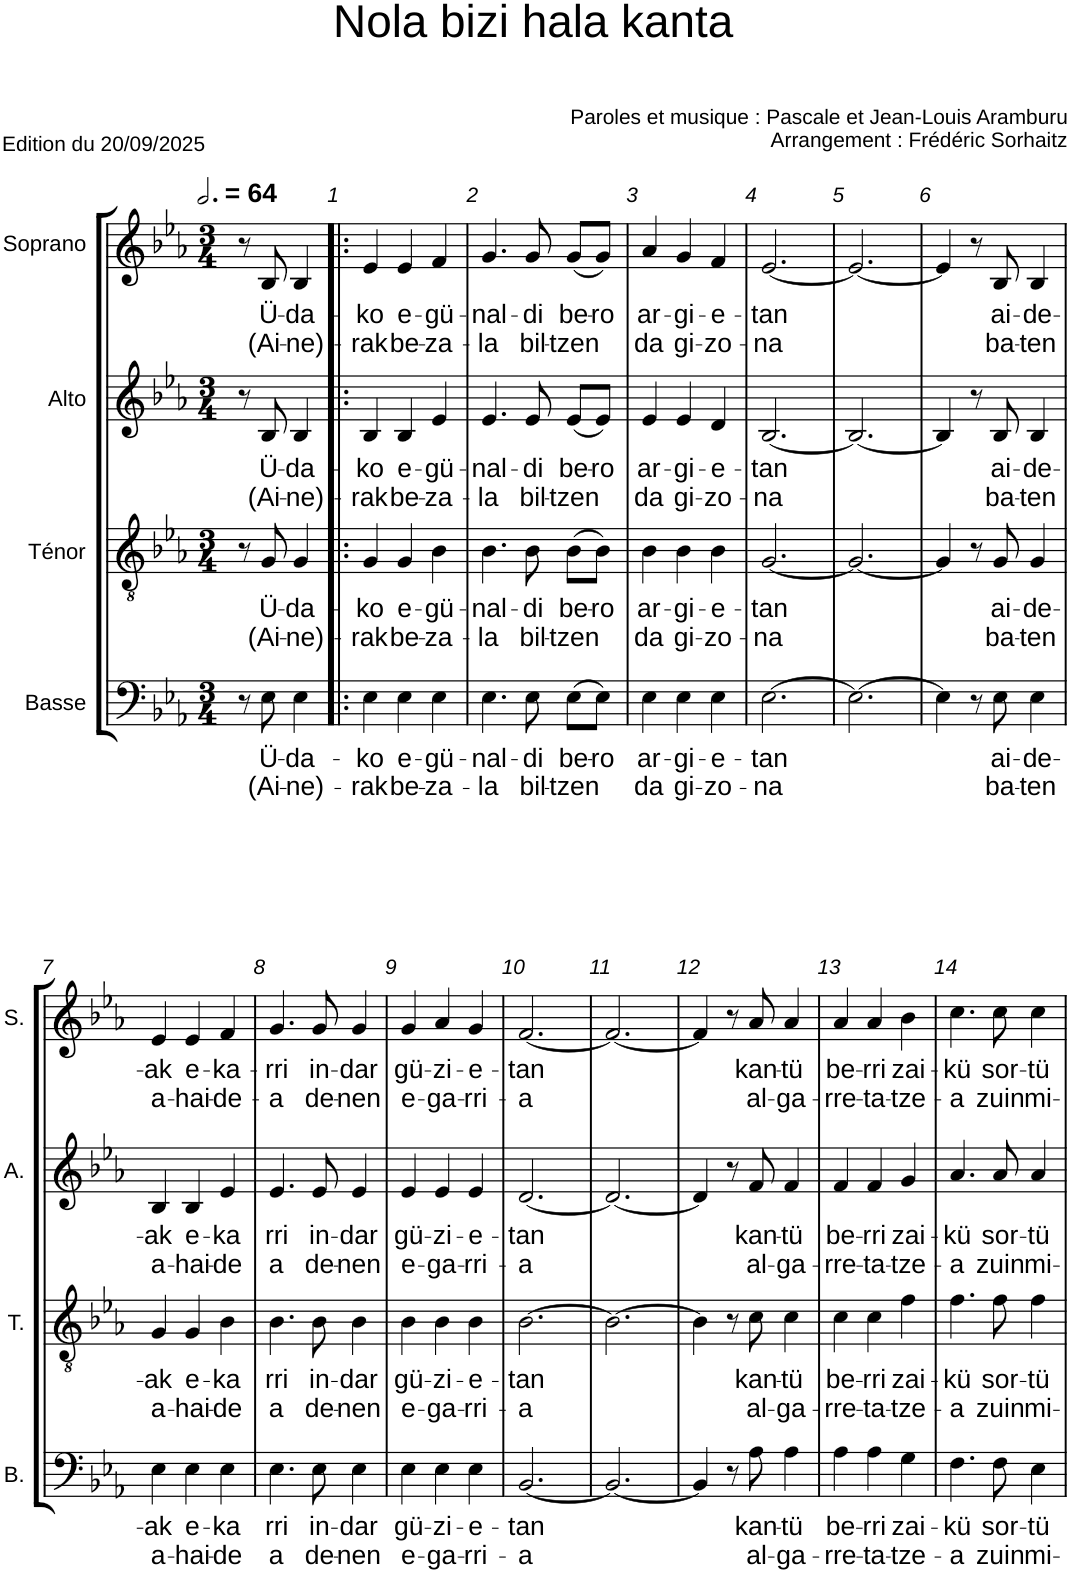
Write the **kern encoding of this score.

**kern	**text	**text	**kern	**text	**text	**kern	**text	**text	**kern	**text	**text
*part4	*part4	*part4	*part3	*part3	*part3	*part2	*part2	*part2	*part1	*part1	*part1
*staff4	*staff4	*staff4	*staff3	*staff3	*staff3	*staff2	*staff2	*staff2	*staff1	*staff1	*staff1
*I"Basse	*	*	*I"Ténor	*	*	*I"Alto	*	*	*I"Soprano	*	*
*I'B.	*	*	*I'T.	*	*	*I'A.	*	*	*I'S.	*	*
*clefF4	*	*	*clefGv2	*	*	*clefG2	*	*	*clefG2	*	*
*k[b-e-a-]	*	*	*k[b-e-a-]	*	*	*k[b-e-a-]	*	*	*k[b-e-a-]	*	*
*M3/4	*	*	*M3/4	*	*	*M3/4	*	*	*M3/4	*	*
*MM192	*	*	*MM192	*	*	*MM192	*	*	*MM192	*	*
=	=	=	=	=	=	=	=	=	=	=	=
8r	.	.	8r	.	.	8r	.	.	8r	.	.
!	!LO:LY:b	!LO:LY:b	!	!LO:LY:b	!LO:LY:b	!	!LO:LY:b	!LO:LY:b	!	!LO:LY:b	!LO:LY:b
8E-\	Ü-	(Ai-	8G/	Ü-	(Ai-	8B-/	Ü-	(Ai-	8B-/	Ü-	(Ai-
!	!LO:LY:b	!LO:LY:b	!	!LO:LY:b	!LO:LY:b	!	!LO:LY:b	!LO:LY:b	!	!LO:LY:b	!LO:LY:b
4E-\	-da-	-ne)-	4G/	-da-	-ne)-	4B-/	-da-	-ne)-	4B-/	-da-	-ne)-
=1!|:	=1!|:	=1!|:	=1!|:	=1!|:	=1!|:	=1!|:	=1!|:	=1!|:	=1!|:	=1!|:	=1!|:
!	!LO:LY:b	!LO:LY:b	!	!LO:LY:b	!LO:LY:b	!	!LO:LY:b	!LO:LY:b	!	!LO:LY:b	!LO:LY:b
4E-\	-ko	-rak	4G/	-ko	-rak	4B-/	-ko	-rak	4e-/	-ko	-rak
!	!LO:LY:b	!LO:LY:b	!	!LO:LY:b	!LO:LY:b	!	!LO:LY:b	!LO:LY:b	!	!LO:LY:b	!LO:LY:b
4E-\	e-	be-	4G/	e-	be-	4B-/	e-	be-	4e-/	e-	be-
!	!LO:LY:b	!LO:LY:b	!	!LO:LY:b	!LO:LY:b	!	!LO:LY:b	!LO:LY:b	!	!LO:LY:b	!LO:LY:b
4E-\	-gü-	-za-	4B-\	-gü-	-za-	4e-/	-gü-	-za-	4f/	-gü-	-za-
=2	=2	=2	=2	=2	=2	=2	=2	=2	=2	=2	=2
!	!LO:LY:b	!LO:LY:b	!	!LO:LY:b	!LO:LY:b	!	!LO:LY:b	!LO:LY:b	!	!LO:LY:b	!LO:LY:b
4.E-\	-nal-	-la	4.B-\	-nal-	-la	4.e-/	-nal-	-la	4.g/	-nal-	-la
!	!LO:LY:b	!LO:LY:b	!	!LO:LY:b	!LO:LY:b	!	!LO:LY:b	!LO:LY:b	!	!LO:LY:b	!LO:LY:b
8E-\	-di	bil-	8B-\	-di	bil-	8e-/	-di	bil-	8g/	-di	bil-
!	!LO:LY:b	!LO:LY:b	!	!LO:LY:b	!LO:LY:b	!	!LO:LY:b	!LO:LY:b	!	!LO:LY:b	!LO:LY:b
(8E-\L	be-	-tzen	(8B-\L	be-	-tzen	(8e-/L	be-	-tzen	(8g/L	be-	-tzen
!	!LO:LY:b	!	!	!LO:LY:b	!	!	!LO:LY:b	!	!	!LO:LY:b	!
8E-\J)	-ro	.	8B-\J)	-ro	.	8e-/J)	-ro	.	8g/J)	-ro	.
=3	=3	=3	=3	=3	=3	=3	=3	=3	=3	=3	=3
!	!LO:LY:b	!LO:LY:b	!	!LO:LY:b	!LO:LY:b	!	!LO:LY:b	!LO:LY:b	!	!LO:LY:b	!LO:LY:b
4E-\	ar-	da	4B-\	ar-	da	4e-/	ar-	da	4a-/	ar-	da
!	!LO:LY:b	!LO:LY:b	!	!LO:LY:b	!LO:LY:b	!	!LO:LY:b	!LO:LY:b	!	!LO:LY:b	!LO:LY:b
4E-\	-gi-	gi-	4B-\	-gi-	gi-	4e-/	-gi-	gi-	4g/	-gi-	gi-
!	!LO:LY:b	!LO:LY:b	!	!LO:LY:b	!LO:LY:b	!	!LO:LY:b	!LO:LY:b	!	!LO:LY:b	!LO:LY:b
4E-\	-e-	-zo-	4B-\	-e-	-zo-	4d/	-e-	-zo-	4f/	-e-	-zo-
=4	=4	=4	=4	=4	=4	=4	=4	=4	=4	=4	=4
!	!LO:LY:b	!LO:LY:b	!	!LO:LY:b	!LO:LY:b	!	!LO:LY:b	!LO:LY:b	!	!LO:LY:b	!LO:LY:b
[2.E-\	-tan	-na	[2.G/	-tan	-na	[2.B-/	-tan	-na	[2.e-/	-tan	-na
=5	=5	=5	=5	=5	=5	=5	=5	=5	=5	=5	=5
2.E-\_	.	.	2.G/_	.	.	2.B-/_	.	.	2.e-/_	.	.
=6	=6	=6	=6	=6	=6	=6	=6	=6	=6	=6	=6
4E-\]	.	.	4G/]	.	.	4B-/]	.	.	4e-/]	.	.
8r	.	.	8r	.	.	8r	.	.	8r	.	.
!	!LO:LY:b	!LO:LY:b	!	!LO:LY:b	!LO:LY:b	!	!LO:LY:b	!LO:LY:b	!	!LO:LY:b	!LO:LY:b
8E-\	ai-	ba-	8G/	ai-	ba-	8B-/	ai-	ba-	8B-/	ai-	ba-
!	!LO:LY:b	!LO:LY:b	!	!LO:LY:b	!LO:LY:b	!	!LO:LY:b	!LO:LY:b	!	!LO:LY:b	!LO:LY:b
4E-\	-de-	-ten	4G/	-de-	-ten	4B-/	-de-	-ten	4B-/	-de-	-ten
!!LO:LB:g=z
=7	=7	=7	=7	=7	=7	=7	=7	=7	=7	=7	=7
!	!LO:LY:b	!LO:LY:b	!	!LO:LY:b	!LO:LY:b	!	!LO:LY:b	!LO:LY:b	!	!LO:LY:b	!LO:LY:b
4E-\	-ak	a-	4G/	-ak	a-	4B-/	-ak	a-	4e-/	-ak	a-
!	!LO:LY:b	!LO:LY:b	!	!LO:LY:b	!LO:LY:b	!	!LO:LY:b	!LO:LY:b	!	!LO:LY:b	!LO:LY:b
4E-\	e-	-hai-	4G/	e-	-hai-	4B-/	e-	-hai-	4e-/	e-	-hai-
!	!LO:LY:b	!LO:LY:b	!	!LO:LY:b	!LO:LY:b	!	!LO:LY:b	!LO:LY:b	!	!LO:LY:b	!LO:LY:b
4E-\	-ka	-de	4B-\	-ka	-de	4e-/	-ka	-de	4f/	-ka-	-de-
=8	=8	=8	=8	=8	=8	=8	=8	=8	=8	=8	=8
!	!LO:LY:b	!LO:LY:b	!	!LO:LY:b	!LO:LY:b	!	!LO:LY:b	!LO:LY:b	!	!LO:LY:b	!LO:LY:b
4.E-\	-rri	-a	4.B-\	-rri	-a	4.e-/	-rri	-a	4.g/	-rri	-a
!	!LO:LY:b	!LO:LY:b	!	!LO:LY:b	!LO:LY:b	!	!LO:LY:b	!LO:LY:b	!	!LO:LY:b	!LO:LY:b
8E-\	in-	de-	8B-\	in-	de-	8e-/	in-	de-	8g/	in-	de-
!	!LO:LY:b	!LO:LY:b	!	!LO:LY:b	!LO:LY:b	!	!LO:LY:b	!LO:LY:b	!	!LO:LY:b	!LO:LY:b
4E-\	-dar	-nen	4B-\	-dar	-nen	4e-/	-dar	-nen	4g/	-dar	-nen
=9	=9	=9	=9	=9	=9	=9	=9	=9	=9	=9	=9
!	!LO:LY:b	!LO:LY:b	!	!LO:LY:b	!LO:LY:b	!	!LO:LY:b	!LO:LY:b	!	!LO:LY:b	!LO:LY:b
4E-\	gü-	e-	4B-\	gü-	e-	4e-/	gü-	e-	4g/	gü-	e-
!	!LO:LY:b	!LO:LY:b	!	!LO:LY:b	!LO:LY:b	!	!LO:LY:b	!LO:LY:b	!	!LO:LY:b	!LO:LY:b
4E-\	-zi-	-ga-	4B-\	-zi-	-ga-	4e-/	-zi-	-ga-	4a-/	-zi-	-ga-
!	!LO:LY:b	!LO:LY:b	!	!LO:LY:b	!LO:LY:b	!	!LO:LY:b	!LO:LY:b	!	!LO:LY:b	!LO:LY:b
4E-\	-e-	-rri-	4B-\	-e-	-rri-	4e-/	-e-	-rri-	4g/	-e-	-rri-
=10	=10	=10	=10	=10	=10	=10	=10	=10	=10	=10	=10
!	!LO:LY:b	!LO:LY:b	!	!LO:LY:b	!LO:LY:b	!	!LO:LY:b	!LO:LY:b	!	!LO:LY:b	!LO:LY:b
[2.BB-/	-tan	-a	[2.B-\	-tan	-a	[2.d/	-tan	-a	[2.f/	-tan	-a
=11	=11	=11	=11	=11	=11	=11	=11	=11	=11	=11	=11
2.BB-/_	.	.	2.B-\_	.	.	2.d/_	.	.	2.f/_	.	.
=12	=12	=12	=12	=12	=12	=12	=12	=12	=12	=12	=12
4BB-/]	.	.	4B-\]	.	.	4d/]	.	.	4f/]	.	.
8r	.	.	8r	.	.	8r	.	.	8r	.	.
!	!LO:LY:b	!LO:LY:b	!	!LO:LY:b	!LO:LY:b	!	!LO:LY:b	!LO:LY:b	!	!LO:LY:b	!LO:LY:b
8A-\	kan-	al-	8c\	kan-	al-	8f/	kan-	al-	8a-/	kan-	al-
!	!LO:LY:b	!LO:LY:b	!	!LO:LY:b	!LO:LY:b	!	!LO:LY:b	!LO:LY:b	!	!LO:LY:b	!LO:LY:b
4A-\	-tü	-ga-	4c\	-tü	-ga-	4f/	-tü	-ga-	4a-/	-tü	-ga-
=13	=13	=13	=13	=13	=13	=13	=13	=13	=13	=13	=13
!	!LO:LY:b	!LO:LY:b	!	!LO:LY:b	!LO:LY:b	!	!LO:LY:b	!LO:LY:b	!	!LO:LY:b	!LO:LY:b
4A-\	be-	-rre-	4c\	be-	-rre-	4f/	be-	-rre-	4a-/	be-	-rre-
!	!LO:LY:b	!LO:LY:b	!	!LO:LY:b	!LO:LY:b	!	!LO:LY:b	!LO:LY:b	!	!LO:LY:b	!LO:LY:b
4A-\	-rri	-ta-	4c\	-rri	-ta-	4f/	-rri	-ta-	4a-/	-rri	-ta-
!	!LO:LY:b	!LO:LY:b	!	!LO:LY:b	!LO:LY:b	!	!LO:LY:b	!LO:LY:b	!	!LO:LY:b	!LO:LY:b
4G\	zai-	-tze-	4f\	zai-	-tze-	4g/	zai-	-tze-	4b-\	zai-	-tze-
=14	=14	=14	=14	=14	=14	=14	=14	=14	=14	=14	=14
!	!LO:LY:b	!LO:LY:b	!	!LO:LY:b	!LO:LY:b	!	!LO:LY:b	!LO:LY:b	!	!LO:LY:b	!LO:LY:b
4.F\	-kü	-a	4.f\	-kü	-a	4.a-/	-kü	-a	4.cc\	-kü	-a
!	!LO:LY:b	!LO:LY:b	!	!LO:LY:b	!LO:LY:b	!	!LO:LY:b	!LO:LY:b	!	!LO:LY:b	!LO:LY:b
8F\	sor-	zuin	8f\	sor-	zuin	8a-/	sor-	zuin	8cc\	sor-	zuin
!	!LO:LY:b	!LO:LY:b	!	!LO:LY:b	!LO:LY:b	!	!LO:LY:b	!LO:LY:b	!	!LO:LY:b	!LO:LY:b
4E-\	-tü	mi-	4f\	-tü	mi-	4a-/	-tü	mi-	4cc\	-tü	mi-
=	=	=	=	=	=	=	=	=	=	=	=
*-	*-	*-	*-	*-	*-	*-	*-	*-	*-	*-	*-
